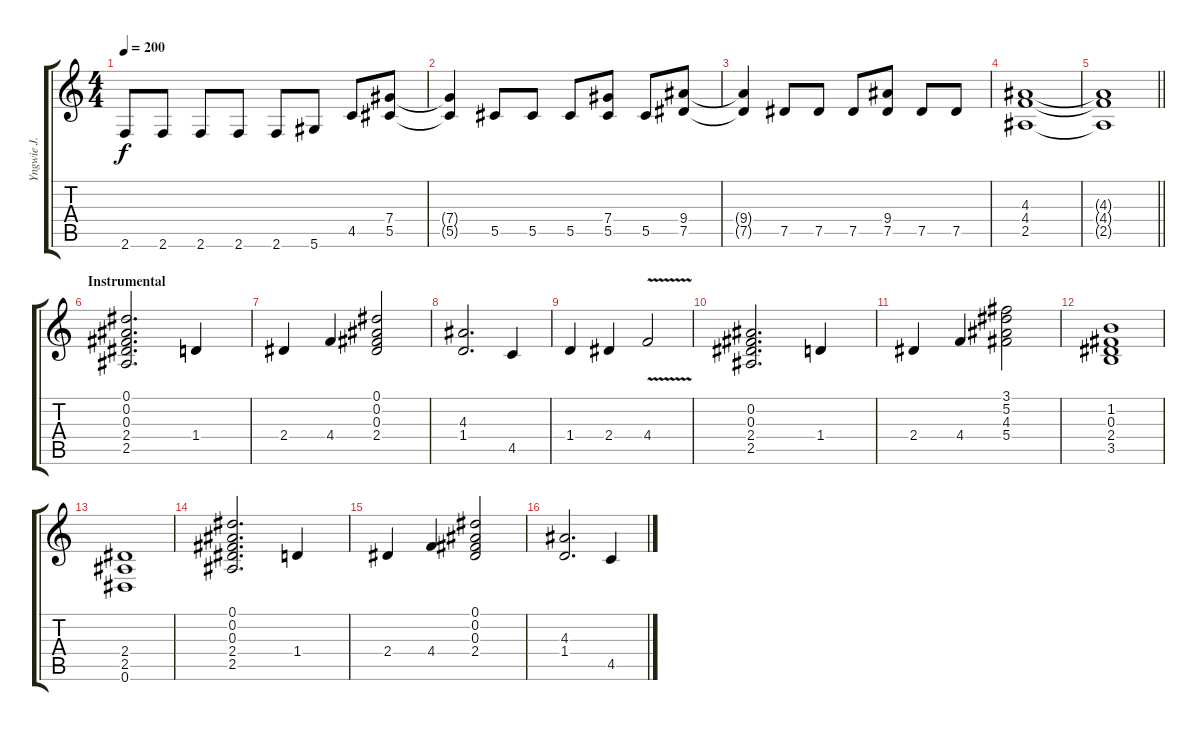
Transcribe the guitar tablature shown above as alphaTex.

\track ("Yngwie J. Malmsteen" "Yngwie J. ") {instrument overdrivenguitar}
\staff {score tabs}
\tuning (Eb4 Bb3 Gb3 Db3 Ab2 Eb2) {hide}
\ts (4 4)
\tempo 200
\clef g2
\ks c
2.6.8{dy f} 2.6.8 2.6.8 2.6.8 2.6.8 5.6.8 4.5.8 (7.4 5.5).8 |
(7.4{t} 5.5{t}).4 5.5.8 5.5.8 5.5.8 (7.4 5.5).8 5.5.8 (9.4 7.5).8 |
(9.4{t} 7.5{t}).4 7.5.8 7.5.8 7.5.8 (9.4 7.5).8 7.5.8 7.5.8 |
(4.3 4.4 2.5).1 |
\barLineRight lightlight
(4.3{t} 4.4{t} 2.5{t}).1 |
\section ("" "Instrumental")
(0.1 0.2 0.3 2.4 2.5).2{d} 1.4.4 |
2.4.4 4.4.4 (0.1 0.2 0.3 2.4).2 |
(4.3 1.4).2{d} 4.5.4 |
1.4.4 2.4.4 4.4{v}.2 |
(0.2 0.3 2.4 2.5).2{d} 1.4.4 |
2.4.4 4.4.4 (3.1 5.2 4.3 5.4).2 |
(1.2 0.3 2.4 3.5).1 |
(2.4 2.5 0.6).1 |
(0.1 0.2 0.3 2.4 2.5).2{d} 1.4.4 |
2.4.4 4.4.4 (0.1 0.2 0.3 2.4).2 |
(4.3 1.4).2{d} 4.5.4
